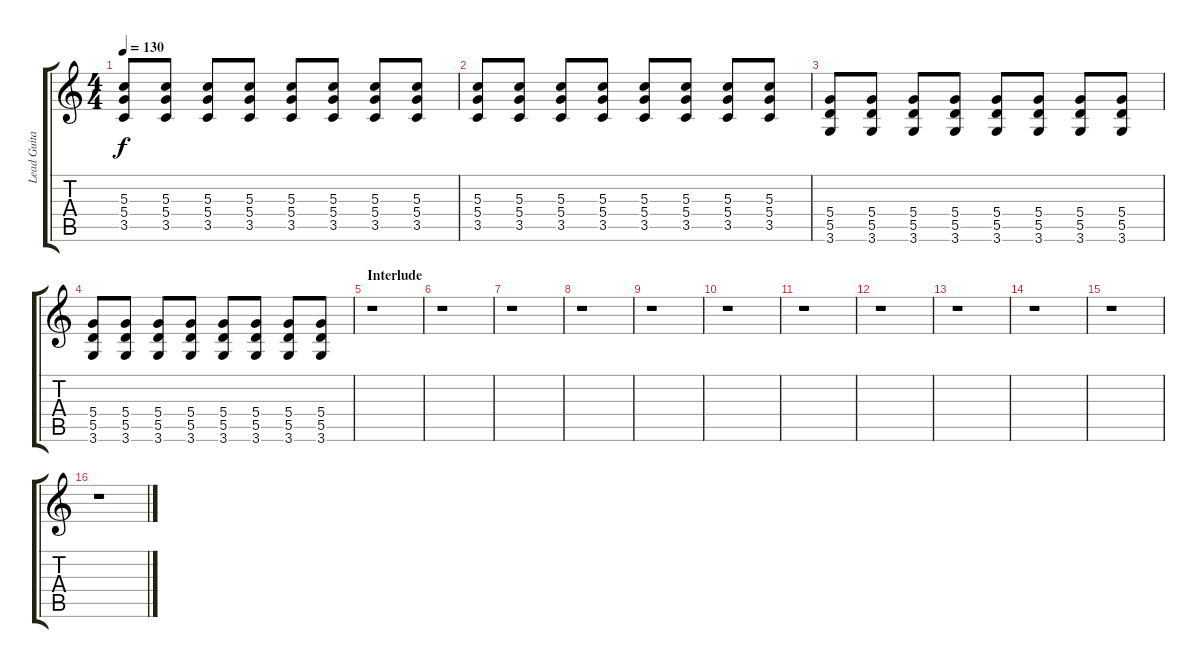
\track ("Lead Guitar" "Lead Guita") {instrument distortionguitar}
\staff {score tabs}
\tuning (E4 B3 G3 D3 A2 E2) {hide}
\ts (4 4)
\tempo 130
\clef g2
\ks c
(5.3 5.4 3.5).8{dy f} (5.3 5.4 3.5).8 (5.3 5.4 3.5).8 (5.3 5.4 3.5).8 (5.3 5.4 3.5).8 (5.3 5.4 3.5).8 (5.3 5.4 3.5).8 (5.3 5.4 3.5).8 |
(5.3 5.4 3.5).8 (5.3 5.4 3.5).8 (5.3 5.4 3.5).8 (5.3 5.4 3.5).8 (5.3 5.4 3.5).8 (5.3 5.4 3.5).8 (5.3 5.4 3.5).8 (5.3 5.4 3.5).8 |
(5.4 5.5 3.6).8 (5.4 5.5 3.6).8 (5.4 5.5 3.6).8 (5.4 5.5 3.6).8 (5.4 5.5 3.6).8 (5.4 5.5 3.6).8 (5.4 5.5 3.6).8 (5.4 5.5 3.6).8 |
(5.4 5.5 3.6).8 (5.4 5.5 3.6).8 (5.4 5.5 3.6).8 (5.4 5.5 3.6).8 (5.4 5.5 3.6).8 (5.4 5.5 3.6).8 (5.4 5.5 3.6).8 (5.4 5.5 3.6).8 |
\section ("" "Interlude")
r.1 |
r.1 |
r.1 |
r.1 |
r.1 |
r.1 |
r.1 |
r.1 |
r.1 |
r.1 |
r.1 |
r.1
